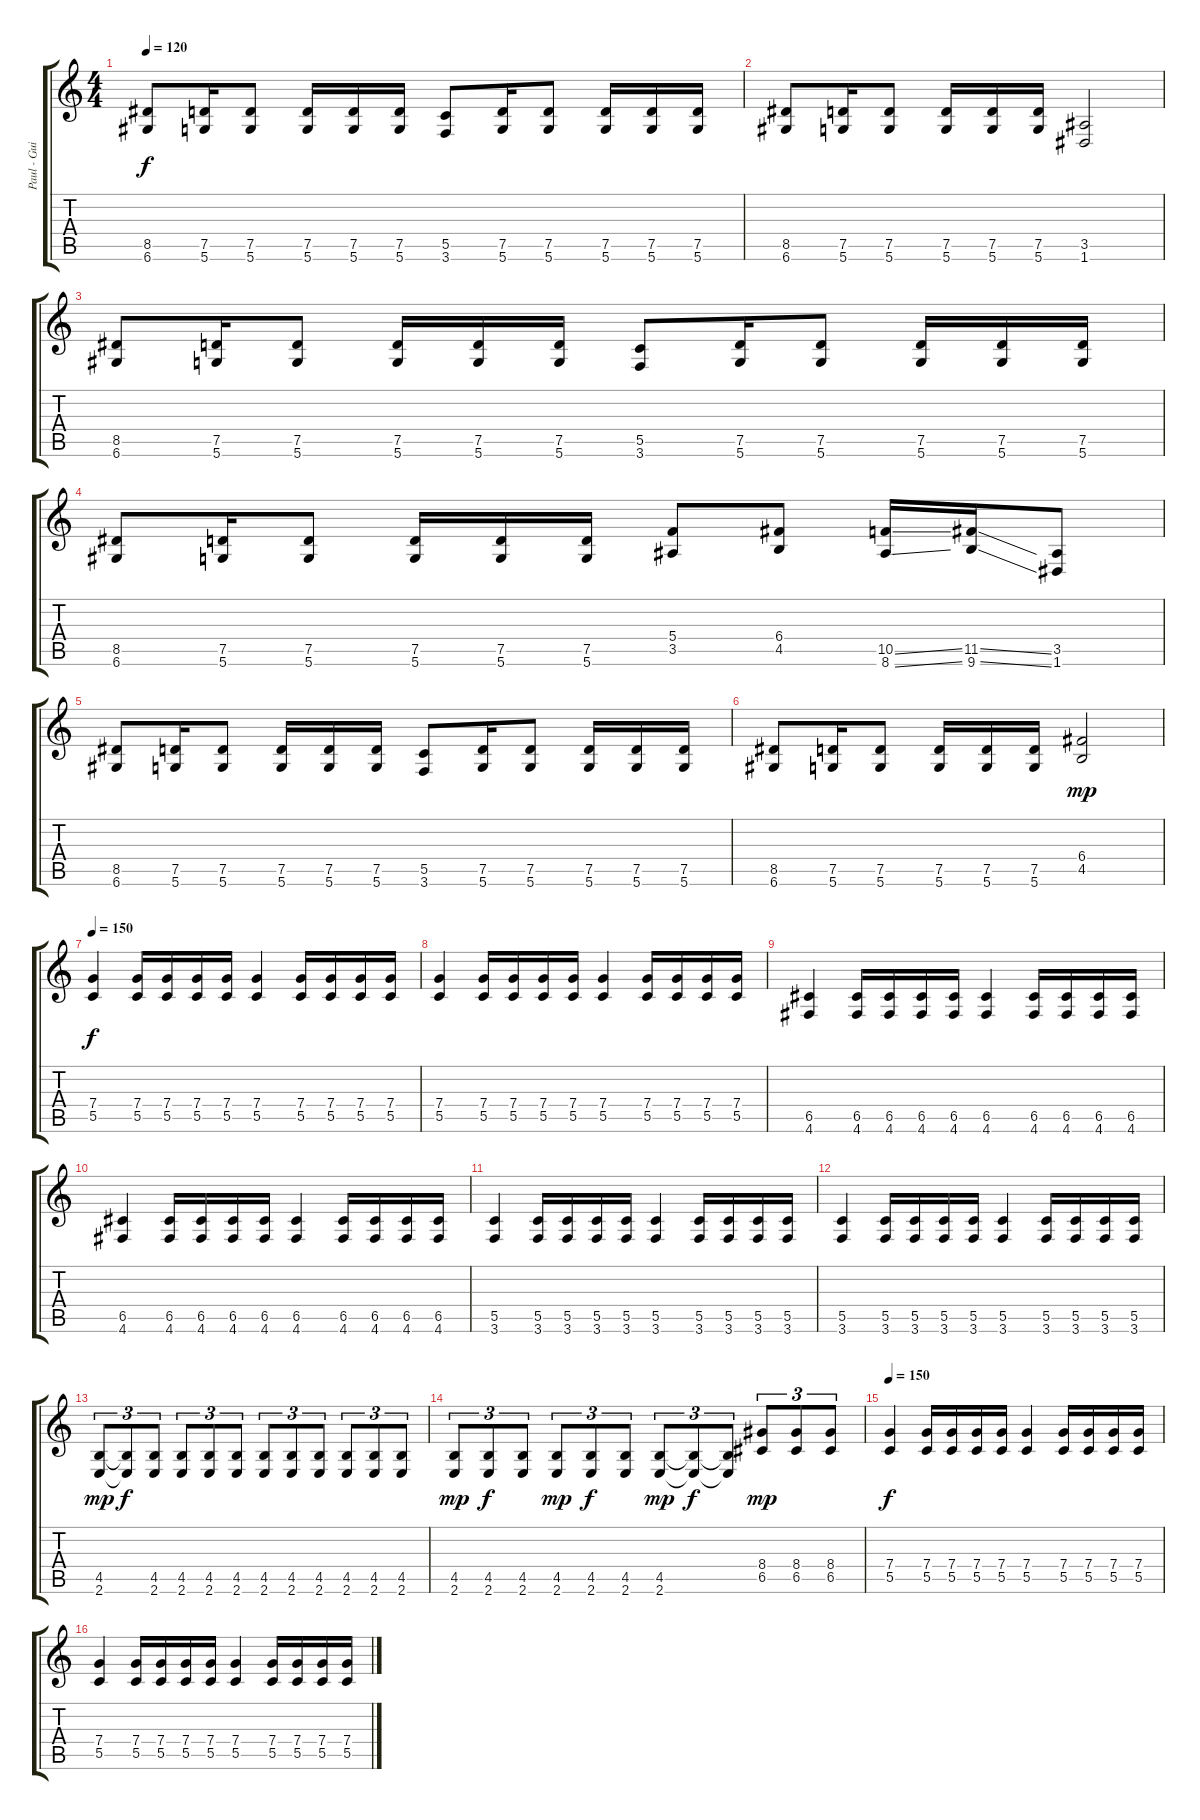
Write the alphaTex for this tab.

\track ("Paul - Guitar 1" "Paul - Gui") {instrument distortionguitar}
\staff {score tabs}
\tuning (D4 A3 F3 C3 G2 D2) {hide}
\ts (4 4)
\tempo 120
\clef g2
\ks c
(8.5 6.6).8{dy f} (7.5 5.6).16 (7.5 5.6).8 (7.5 5.6).16 (7.5 5.6).16 (7.5 5.6).16 (5.5 3.6).8 (7.5 5.6).16 (7.5 5.6).8 (7.5 5.6).16 (7.5 5.6).16 (7.5 5.6).16 |
(8.5 6.6).8 (7.5 5.6).16 (7.5 5.6).8 (7.5 5.6).16 (7.5 5.6).16 (7.5 5.6).16 (3.5 1.6).2 |
(8.5 6.6).8 (7.5 5.6).16 (7.5 5.6).8 (7.5 5.6).16 (7.5 5.6).16 (7.5 5.6).16 (5.5 3.6).8 (7.5 5.6).16 (7.5 5.6).8 (7.5 5.6).16 (7.5 5.6).16 (7.5 5.6).16 |
(8.5 6.6).8 (7.5 5.6).16 (7.5 5.6).8 (7.5 5.6).16 (7.5 5.6).16 (7.5 5.6).16 (5.4 3.5).8 (6.4 4.5).8 (10.5{ss} 8.6{ss}).16 (11.5{ss} 9.6{ss}).16 (3.5 1.6).8 |
(8.5 6.6).8 (7.5 5.6).16 (7.5 5.6).8 (7.5 5.6).16 (7.5 5.6).16 (7.5 5.6).16 (5.5 3.6).8 (7.5 5.6).16 (7.5 5.6).8 (7.5 5.6).16 (7.5 5.6).16 (7.5 5.6).16 |
(8.5 6.6).8 (7.5 5.6).16 (7.5 5.6).8 (7.5 5.6).16 (7.5 5.6).16 (7.5 5.6).16 (6.4 4.5).2{dy mp} |
\tempo 150
(7.4 5.5).4{dy f} (7.4 5.5).16 (7.4 5.5).16 (7.4 5.5).16 (7.4 5.5).16 (7.4 5.5).4 (7.4 5.5).16 (7.4 5.5).16 (7.4 5.5).16 (7.4 5.5).16 |
(7.4 5.5).4 (7.4 5.5).16 (7.4 5.5).16 (7.4 5.5).16 (7.4 5.5).16 (7.4 5.5).4 (7.4 5.5).16 (7.4 5.5).16 (7.4 5.5).16 (7.4 5.5).16 |
(6.5 4.6).4 (6.5 4.6).16 (6.5 4.6).16 (6.5 4.6).16 (6.5 4.6).16 (6.5 4.6).4 (6.5 4.6).16 (6.5 4.6).16 (6.5 4.6).16 (6.5 4.6).16 |
(6.5 4.6).4 (6.5 4.6).16 (6.5 4.6).16 (6.5 4.6).16 (6.5 4.6).16 (6.5 4.6).4 (6.5 4.6).16 (6.5 4.6).16 (6.5 4.6).16 (6.5 4.6).16 |
(5.5 3.6).4 (5.5 3.6).16 (5.5 3.6).16 (5.5 3.6).16 (5.5 3.6).16 (5.5 3.6).4 (5.5 3.6).16 (5.5 3.6).16 (5.5 3.6).16 (5.5 3.6).16 |
(5.5 3.6).4 (5.5 3.6).16 (5.5 3.6).16 (5.5 3.6).16 (5.5 3.6).16 (5.5 3.6).4 (5.5 3.6).16 (5.5 3.6).16 (5.5 3.6).16 (5.5 3.6).16 |
(4.5 2.6).8{tu (3 2) dy mp} (4.5{t} 2.6{t}).8{tu (3 2) dy f} (4.5 2.6).8{tu (3 2)} (4.5 2.6).8{tu (3 2)} (4.5 2.6).8{tu (3 2)} (4.5 2.6).8{tu (3 2)} (4.5 2.6).8{tu (3 2)} (4.5 2.6).8{tu (3 2)} (4.5 2.6).8{tu (3 2)} (4.5 2.6).8{tu (3 2)} (4.5 2.6).8{tu (3 2)} (4.5 2.6).8{tu (3 2)} |
(4.5 2.6).8{tu (3 2) dy mp} (4.5 2.6).8{tu (3 2) dy f} (4.5 2.6).8{tu (3 2)} (4.5 2.6).8{tu (3 2) dy mp} (4.5 2.6).8{tu (3 2) dy f} (4.5 2.6).8{tu (3 2)} (4.5 2.6).8{tu (3 2) dy mp} (4.5{t} 2.6{t}).8{tu (3 2) dy f} (4.5{t} 2.6{t}).8{tu (3 2)} (8.4 6.5).8{tu (3 2) dy mp} (8.4 6.5).8{tu (3 2)} (8.4 6.5).8{tu (3 2)} |
\tempo 150
(7.4 5.5).4{dy f} (7.4 5.5).16 (7.4 5.5).16 (7.4 5.5).16 (7.4 5.5).16 (7.4 5.5).4 (7.4 5.5).16 (7.4 5.5).16 (7.4 5.5).16 (7.4 5.5).16 |
(7.4 5.5).4 (7.4 5.5).16 (7.4 5.5).16 (7.4 5.5).16 (7.4 5.5).16 (7.4 5.5).4 (7.4 5.5).16 (7.4 5.5).16 (7.4 5.5).16 (7.4 5.5).16
